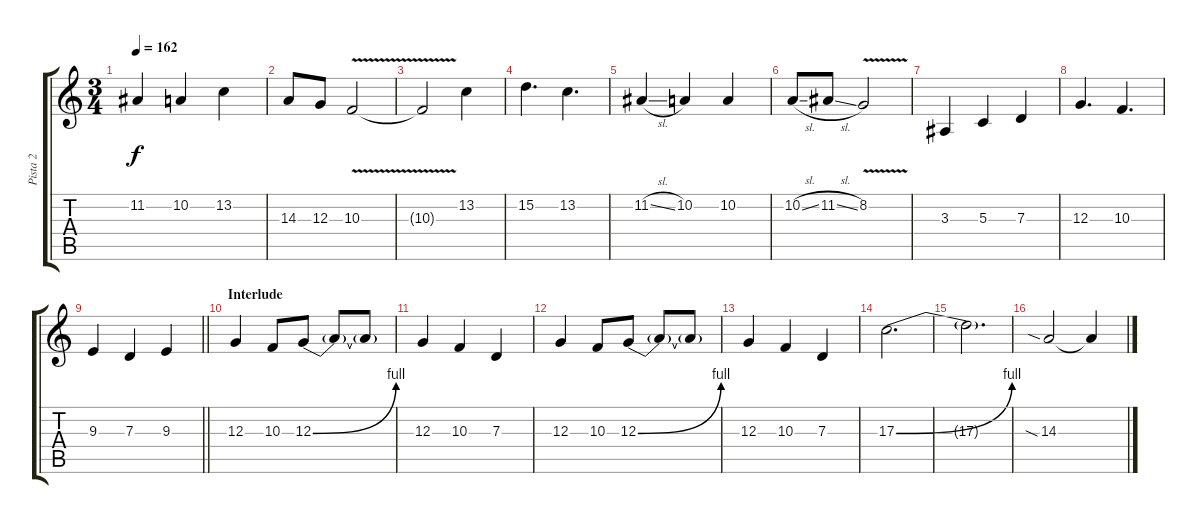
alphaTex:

\track ("Pista 2" "Pista 2") {instrument violin}
\staff {score tabs}
\tuning (E4 B3 G3 D3 A2 D2) {hide}
\ts (3 4)
\tempo 162
\clef g2
\ks c
11.2.4{dy f} 10.2.4 13.2.4 |
14.3.8 12.3.8 10.3{v}.2 |
10.3{t}.2 13.2.4 |
15.2.4{d} 13.2.4{d} |
11.2{sl}.4 10.2.4 10.2.4 |
10.2{sl}.8 11.2{sl}.8 8.2{v}.2 |
3.3.4 5.3.4 7.3.4 |
12.3.4{d} 10.3.4{d} |
\barLineRight lightlight
9.3.4 7.3.4 9.3.4 |
\section ("" "Interlude")
12.3.4 10.3.8 12.3{be (bend 0 0 60 4)}.8 12.3{t}.8 12.3{t}.8 |
12.3.4 10.3.4 7.3.4 |
12.3.4 10.3.8 12.3{be (bend 0 0 60 4)}.8 12.3{t}.8 12.3{t}.8 |
12.3.4 10.3.4 7.3.4 |
17.3{be (bend 0 0 60 4)}.2{d} |
17.3{t}.2{d} |
14.3{sia}.2 14.3{t}.4
